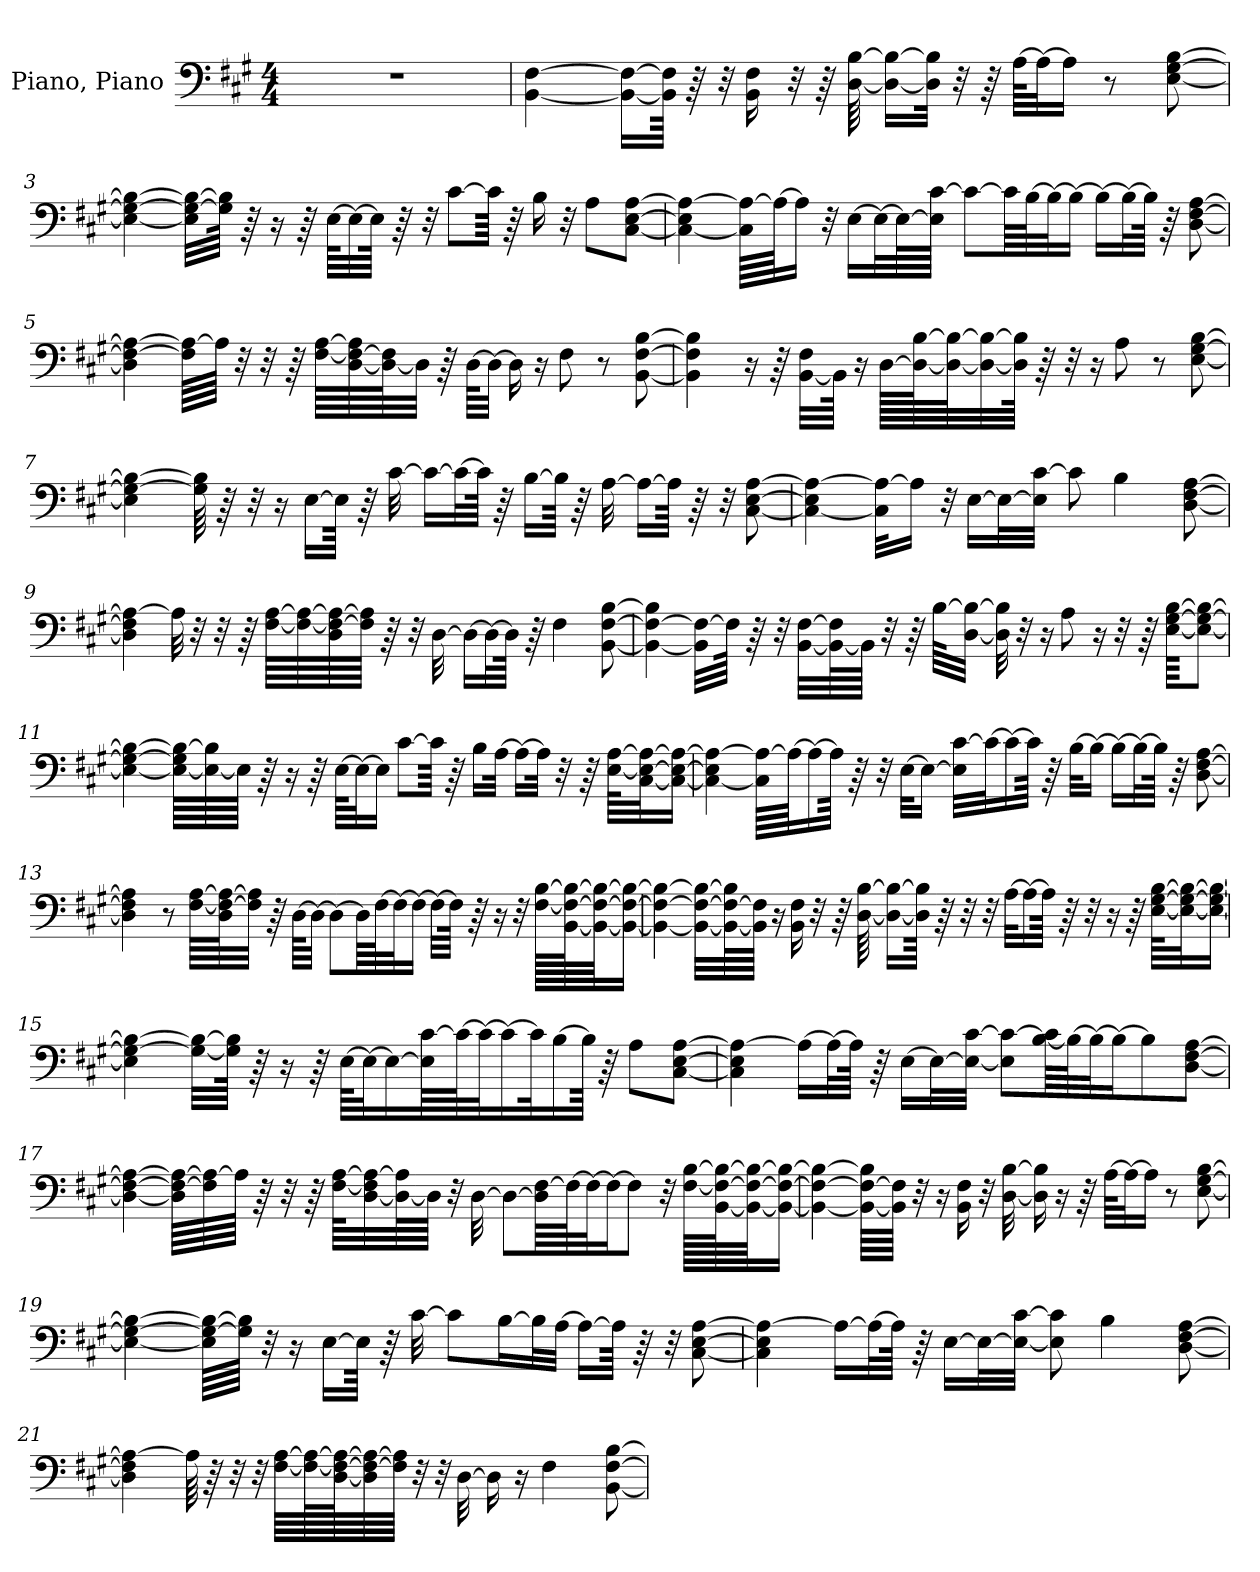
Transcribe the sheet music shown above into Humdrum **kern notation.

**kern
*part1
*staff1
*I"Piano, Piano
*I'Pno.
*clefF4
*k[f#c#g#]
*M4/4
*MM110
=1
1r
=2
[4BB\ [4F#\
16BB\_ 16F#\_LL
64BB\] 64F#\]JJkk
64r
32r
16BB\ 16F#\
32r
64r
[64D\ [64B\
16D\_ 16B\_LL
32D\] 32B\]JJk
32r
64r
[64A\KLLL
32A\J_
16A\JJ]
8r
[8E\ [8G#\ [8B\
=3
4E\_ 4G#\_ 4B\_
32E\] 32G#\_ 32B\_LLL
64G#\] 64B\]JJJk
64r
16r
64r
[64E\KLLL
32E\_
64E\JJJk]
64r
32r
[8c#\L
64c#\Jkkk]
64r
16B\
32r
8A\L
[8C#\ [8E\ [8A\J
!!LO:LB:g=z
=4
4C#\_ 4E\] 4A\_
64C#\] 64A\_LLLL
64A\JJ_
16A\JJ]
32r
[16E\LL
32E\L_
64E\L_
64E\] [64c#\JJJJ
8c#\L_
64c#\LLL]
[64B\J
32B\J_
16B\JJ_
16B\LL_
32B\L_
64B\JJJk]
64r
[8D\ [8F#\ [8A\
=5
4D\] 4F#\_ 4A\_
64F#\] 64A\_LLLL
64A\JJJJ]
32r
32r
64r
[64F#\ [64A\LLLL
[64D\ 64F#\_ 64A\]
64D\_ 64F#\]J
32D\JJJ]
64r
[64D\KLLL
32D\JJJ_
16D\]
16r
8F#\
8r
[8BB\ [8F#\ [8B\
!!LO:LB:g=z
=6
4BB\] 4F#\] 4B\]
16r
64r
[32BB\ 32F#\LLL
64BB\JJJk]
16r
[128D\LLLLL
128D\_ [128B\J
64D\_ 64B\_J
32D\_ 32B\_
64D\] 64B\]JJJk
64r
32r
16r
8A\
8r
[8E\ [8G#\ [8B\
=7
4E\] 4G#\_ 4B\_
64G#\] 64B\]
64r
32r
16r
[16E\LL
64E\JJkk]
64r
[32c#\
16c#\LL_
32c#\L_
64c#\JJJk]
64r
[16B\LL
64B\JJkk]
64r
[32A\
16A\LL_
64A\JJkk]
64r
32r
[8C#\ [8E\ [8A\
!!LO:LB:g=z
=8
4C#\_ 4E\] 4A\_
32C#\] 32A\_KLL
16A\JJ]
32r
[16E\LL
32E\L_
32E\] [32c#\JJJ
8c#\]
4B\
[8D\ [8F#\ [8A\
=9
4D\] 4F#\] 4A\_
32A\]
32r
32r
64r
[64F#\ [64A\LLLL
64F#\_ 64A\_
64D\ 64F#\_ 64A\_
64F#\] 64A\]JJJJ
64r
32r
[32D\
16D\LL_
32D\L_
64D\JJJk]
64r
4F#\
[8BB\ [8F#\ [8B\
!!LO:LB:g=z
=10
4BB\_ 4F#\_ 4B\]
32BB\] 32F#\_LLL
64F#\JJJk]
64r
32r
[32BB\ [32F#\LLL
64BB\_ 64F#\]L
64BB\JJJJ]
32r
64r
[64B\KLLL
[32D\ 32B\_JJJ
32D\] 32B\]
32r
16r
8A\
16r
32r
64r
[64E\ [64G#\ [64B\KKKL
8E\_ 8G#\_ 8B\_J
!!LO:LB:g=z
=11
4E\_ 4G#\_ 4B\_
64E\_ 64G#\] 64B\_LLLL
64E\_ 64B\]
64E\JJJJ]
64r
16r
64r
[64E\KLLL
32E\J_
16E\JJ]
[8c#\L
64c#\Jkkk]
64r
16B\LL
[32A\JJk
16A\LL_
32A\JJk]
32r
64r
[64E\ [64A\KLLL
[32C#\ 32E\_ 32A\_J
16C#\_ 16E\_ 16A\_JJ
!!LO:LB:g=z
=12
4C#\_ 4E\] 4A\_
64C#\] 64A\_LLLL
64A\JJ_
16A\_
64A\JJkk]
64r
32r
[32E\KLL
16E\JJ_
32E\] [32c#\LLL
32c#\J_
16c#\_
64c#\JJkk]
64r
[32B\KLL
16B\JJ_
16B\LL_
32B\L_
64B\JJJk]
64r
[8D\ [8F#\ [8A\
!!LO:LB:g=z
=13
4D\] 4F#\] 4A\]
8r
[64F#\ [64A\LLLL
64D\ 64F#\_ 64A\_J
32F#\] 32A\]JJJ
64r
[64D\KLLL
32D\JJJ_
8D\L_
64D\LLL]
[64F#\J
32F#\J_
16F#\JJ_
32F#\LLL_
64F#\JJJk]
64r
16r
32r
[128F#\ [128B\LLLLL
[128BB\ 128F#\_ 128B\_J
64BB\_ 64F#\_ 64B\_JJ
16BB\_ 16F#\_ 16B\_JJ
!!LO:LB:g=z
=14
4BB\_ 4F#\_ 4B\_
32BB\_ 32F#\_ 32B\_LLL
64BB\_ 64F#\_ 64B\]L
64BB\] 64F#\]JJJJ
16r
16BB\ 16F#\
32r
64r
[64D\ [64B\
16D\_ 16B\_LL
64D\] 64B\]JJkk
64r
32r
32r
[32A\KLL
16A\_
64A\JJkk]
64r
32r
16r
64r
[64E\ [64G#\ [64B\KLLL
32E\_ 32G#\_ 32B\_J
16E\_ 16G#\_ 16B\_JJ
!!LO:LB:g=z
=15
4E\] 4G#\_ 4B\_
32G#\_ 32B\_LLL
64G#\] 64B\]JJJk
64r
16r
64r
[64E\KLLL
32E\J_
16E\_
64E\] [64c#\LL
64c#\J_
32c#\J_
16c#\_
32c#\K]
[16B\
64B\JJkk]
64r
8A\L
[8C#\ [8E\ [8A\J
=16
4C#\] 4E\] 4A\_
16A\LL_
32A\L_
64A\JJJk]
64r
[16E\LL
32E\L_
32E\_ [32c#\JJJ
8E\] 8c#\_L
[64B\ 64c#\]LLL
64B\J_
32B\J_
16B\J_
8B\]
[8D\ [8F#\ [8A\J
!!LO:PB:g=z
=17
4D\_ 4F#\_ 4A\_
64D\] 64F#\_ 64A\_LLLL
64F#\] 64A\_
64A\JJJJ]
64r
32r
64r
[64F#\ [64A\KLLL
[32D\ 32F#\] 32A\_
64D\_ 64A\]L
64D\JJJJ]
32r
[32D\
8D\L_
64D\] [64F#\LLL
64F#\J_
32F#\J_
16F#\J_
8F#\J]
32r
[128F#\ [128B\LLLLL
[128BB\ 128F#\_ 128B\_J
64BB\_ 64F#\_ 64B\_JJ
16BB\_ 16F#\_ 16B\_JJ
!!LO:LB:g=z
=18
4BB\_ 4F#\_ 4B\_
64BB\_ 64F#\_ 64B\]LLLL
64BB\] 64F#\]JJJJ
32r
16r
16BB\ 16F#\
32r
[32D\ [32B\
16D\] 16B\]
16r
64r
[64A\KLLL
32A\J_
16A\JJ]
8r
[8E\ [8G#\ [8B\
=19
4E\_ 4G#\_ 4B\_
64E\] 64G#\_ 64B\_LLLL
64G#\] 64B\]JJJJ
32r
16r
[16E\LL
64E\JJkk]
64r
[32c#\
8c#\L]
[16B\L
32B\L]
[32A\JJJ
16A\LL_
64A\JJkk]
64r
32r
[8C#\ [8E\ [8A\
!!LO:LB:g=z
=20
4C#\] 4E\] 4A\_
16A\LL_
32A\L_
64A\JJJk]
64r
[16E\LL
32E\L_
32E\_ [32c#\JJJ
8E\] 8c#\]
4B\
[8D\ [8F#\ [8A\
=21
4D\] 4F#\] 4A\_
64A\]
64r
32r
32r
[64F#\ [64A\LLLL
128F#\_ 128A\_L
[128D\ 128F#\_ 128A\_J
64D\] 64F#\_ 64A\_
64F#\] 64A\]JJJJ
32r
32r
[32D\
16D\]
16r
4F#\
[8BB\ [8F#\ [8B\
=
*-
